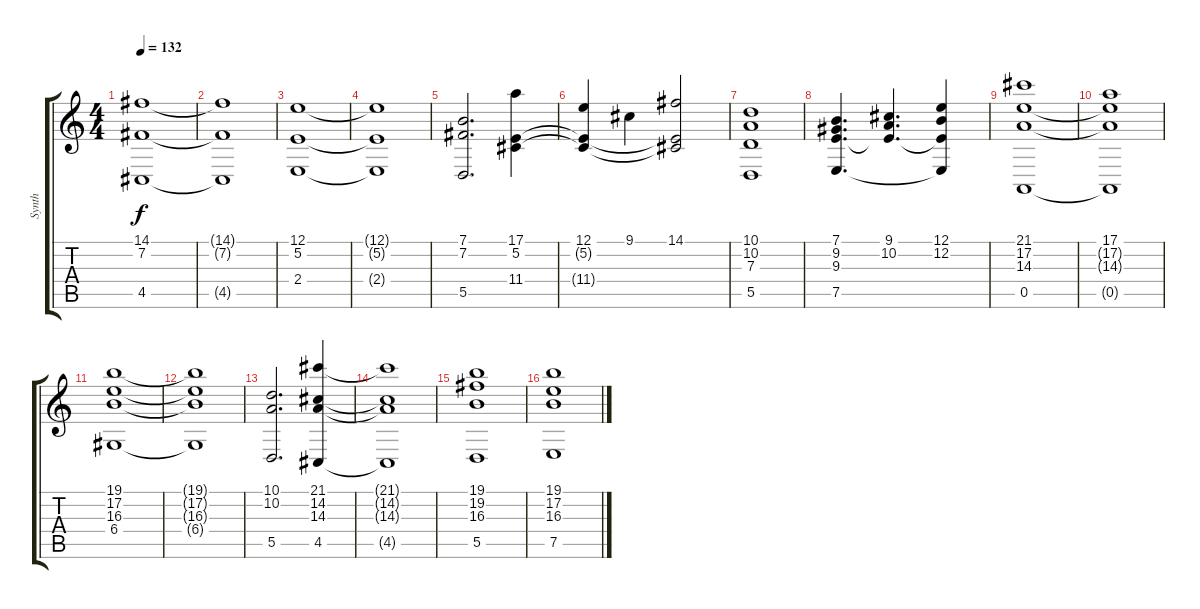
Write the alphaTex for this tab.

\track ("Synth" "Synth") {instrument stringensemble1}
\staff {score tabs}
\tuning (E4 B3 G3 D3 A2 E2) {hide}
\ts (4 4)
\tempo 132
\clef g2
\ks c
(14.1 7.2 4.5).1{dy f} |
(14.1{t} 7.2{t} 4.5{t}).1 |
(12.1 5.2 2.4).1 |
(12.1{t} 5.2{t} 2.4{t}).1 |
(7.1 7.2 5.5).2{d} (17.1 5.2 11.4).4 |
(12.1 5.2{t} 11.4{t}).4 9.1.4 (14.1 5.2{t} 11.4{t}).2 |
(10.1 10.2 7.3 5.5).1 |
(7.1 9.2 9.3 7.5).4{d} (9.1 10.2 9.3{t}).4{d} (12.1 12.2 9.3{t} 7.5{t}).4 |
(21.1 17.2 14.3 0.5).1 |
(17.1 17.2{t} 14.3{t} 0.5{t}).1 |
(19.1 17.2 16.3 6.4).1 |
(19.1{t} 17.2{t} 16.3{t} 6.4{t}).1 |
(10.1 10.2 5.5).2{d} (21.1 14.2 14.3 4.5).4 |
(21.1{t} 14.2{t} 14.3{t} 4.5{t}).1 |
(19.1 19.2 16.3 5.5).1 |
(19.1 17.2 16.3 7.5).1
